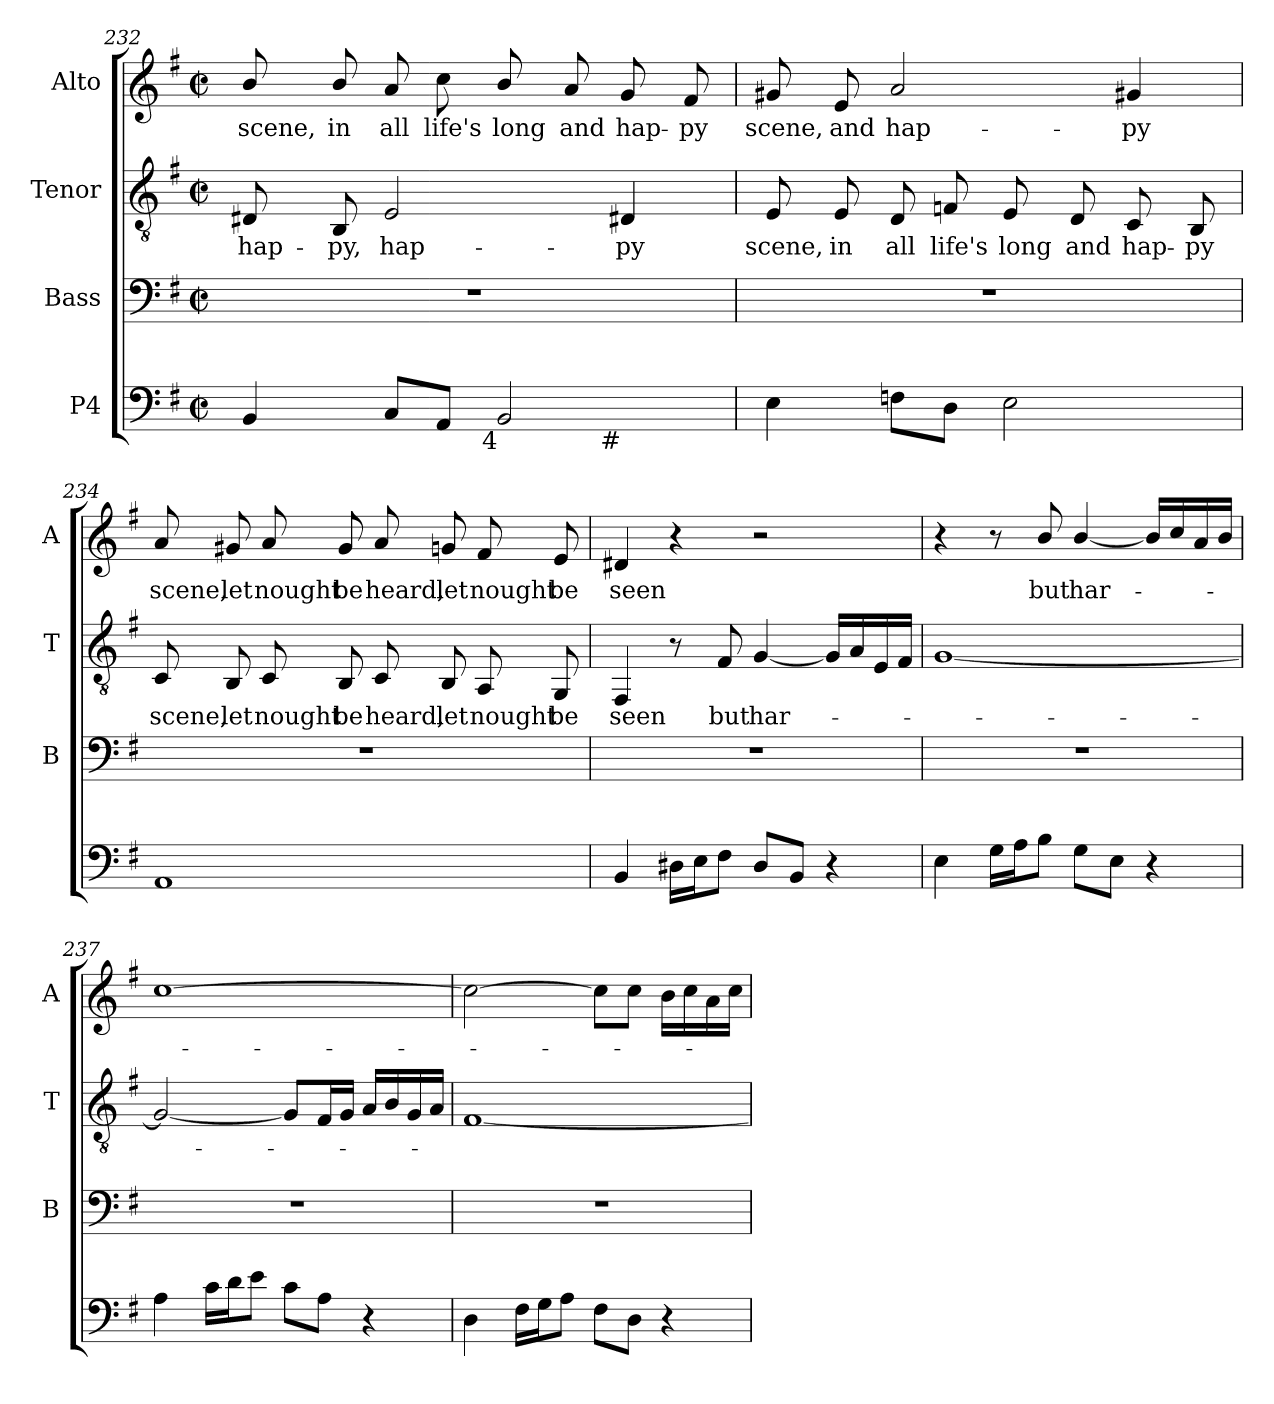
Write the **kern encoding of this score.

**kern	**kern	**kern	**text	**kern	**text
*part4	*part3	*part2	*part2	*part1	*part1
*staff4	*staff3	*staff2	*staff2	*staff1	*staff1
*I"P4	*I"Bass	*I"Tenor	*	*I"Alto	*
*	*I'B	*I'T	*	*I'A	*
!!LO:LB:g=z
*clefF4	*clefF4	*clefGv2	*	*clefG2	*
*k[f#]	*k[f#]	*k[f#]	*	*k[f#]	*
*e:	*e:	*e:	*	*e:	*
*M2/2	*M2/2	*M2/2	*	*M2/2	*
*met(c|)	*met(c|)	*met(c|)	*	*met(c|)	*
=232	=232	=232	=232	=232	=232
!	!	!	!LO:LY:b:color=#000000	!	!
!	!	!	!	!	!LO:LY:b:color=#000000
*^	*	*	*	*	*
4BBi/	2.ryy	1r	8D#Xi/	hap-	8bi/	scene,
!	!	!	!	!LO:LY:b:color=#000000	!	!
!	!	!	!	!	!	!LO:LY:b:color=#000000
.	.	.	8BBi/	-py,	8bi/	in
!	!	!	!	!LO:LY:b:color=#000000	!	!
!	!	!	!	!	!	!LO:LY:b:color=#000000
8Ci/L	.	.	2Ei/	hap-	8ai/	all
!	!	!	!	!	!	!LO:LY:b:color=#000000
8AAi/J	.	.	.	.	8cci\	life's
!LO:TX:b:rj:t=4	!	!	!	!	!	!
!	!	!	!	!	!	!LO:LY:b:color=#000000
2BBi/	.	.	.	.	8bi/	long
!	!	!	!	!	!	!LO:LY:b:color=#000000
.	.	.	.	.	8ai/	and
!	!	!	!	!LO:LY:b:color=#000000	!	!
!	!LO:TX:b:rj:t=#	!	!	!	!	!
!	!	!	!	!	!	!LO:LY:b:color=#000000
.	4ryy	.	4D#Xi/	-py	8gi/	hap-
!	!	!	!	!	!	!LO:LY:b:color=#000000
.	.	.	.	.	8f#i/	-py
*v	*v	*	*	*	*	*
=233	=233	=233	=233	=233	=233
*^	*	*	*	*	*
!	!	!	!	!LO:LY:b:color=#000000	!	!
*v	*v	*	*	*	*	*
*^	*	*	*	*	*
!	!	!	!	!	!	!LO:LY:b:color=#000000
*v	*v	*	*	*	*	*
4Ei\	1r	8Ei/	scene,	8g#Xi/	scene,
!	!	!	!LO:LY:b:color=#000000	!	!
!	!	!	!	!	!LO:LY:b:color=#000000
.	.	8Ei/	in	8ei/	and
!	!	!	!LO:LY:b:color=#000000	!	!
!	!	!	!	!	!LO:LY:b:color=#000000
8Fni\L	.	8Di/	all	2ai/	hap-
!	!	!	!LO:LY:b:color=#000000	!	!
8Di\J	.	8Fni/	life's	.	.
!	!	!	!LO:LY:b:color=#000000	!	!
2Ei\	.	8Ei/	long	.	.
!	!	!	!LO:LY:b:color=#000000	!	!
.	.	8Di/	and	.	.
!	!	!	!LO:LY:b:color=#000000	!	!
!	!	!	!	!	!LO:LY:b:color=#000000
.	.	8Ci/	hap-	4g#Xi/	-py
!	!	!	!LO:LY:b:color=#000000	!	!
.	.	8BBi/	-py	.	.
=234	=234	=234	=234	=234	=234
!	!	!	!LO:LY:b:color=#000000	!	!
!	!	!	!	!	!LO:LY:b:color=#000000
1AAi	1r	8Ci/	scene,	8ai/	scene,
!	!	!	!LO:LY:b:color=#000000	!	!
!	!	!	!	!	!LO:LY:b:color=#000000
.	.	8BBi/	let	8g#Xi/	let
!	!	!	!LO:LY:b:color=#000000	!	!
!	!	!	!	!	!LO:LY:b:color=#000000
.	.	8Ci/	nought	8ai/	nought
!	!	!	!LO:LY:b:color=#000000	!	!
!	!	!	!	!	!LO:LY:b:color=#000000
.	.	8BBi/	be	8g#i/	be
!	!	!	!LO:LY:b:color=#000000	!	!
!	!	!	!	!	!LO:LY:b:color=#000000
.	.	8Ci/	heard,	8ai/	heard,
!	!	!	!LO:LY:b:color=#000000	!	!
!	!	!	!	!	!LO:LY:b:color=#000000
.	.	8BBi/	let	8gni/	let
!	!	!	!LO:LY:b:color=#000000	!	!
!	!	!	!	!	!LO:LY:b:color=#000000
.	.	8AAi/	nought	8f#i/	nought
!	!	!	!LO:LY:b:color=#000000	!	!
!	!	!	!	!	!LO:LY:b:color=#000000
.	.	8GGi/	be	8ei/	be
!!LO:PB:g=z
=235	=235	=235	=235	=235	=235
!	!	!	!LO:LY:b:color=#000000	!	!
!	!	!	!	!	!LO:LY:b:color=#000000
4BBi/	1r	4FF#i/	seen	4d#Xi/	seen
16D#Xi\LL	.	8r	.	4r	.
16Ei\J	.	.	.	.	.
!	!	!	!LO:LY:b:color=#000000	!	!
8F#i\J	.	8F#i/	but	.	.
!	!	!	!LO:LY:b:color=#000000	!	!
8D#i/L	.	[<4Gi/	har-	2r	.
8BBi/J	.	.	.	.	.
4r	.	16Gi/LL]	.	.	.
.	.	16Ai/	.	.	.
.	.	16Ei/	.	.	.
.	.	16F#i/JJ	.	.	.
=236	=236	=236	=236	=236	=236
4Ei\	1r	[<1Gi	.	4r	.
16Gi\LL	.	.	.	8r	.
16Ai\J	.	.	.	.	.
!	!	!	!	!	!LO:LY:b:color=#000000
8Bi\J	.	.	.	8bi/	but
!	!	!	!	!	!LO:LY:b:color=#000000
8Gi\L	.	.	.	[<4bi/	har-
8Ei\J	.	.	.	.	.
4r	.	.	.	16bi/LL]	.
.	.	.	.	16cci/	.
.	.	.	.	16ai/	.
.	.	.	.	16bi/JJ	.
=237	=237	=237	=237	=237	=237
4Ai\	1r	2Gi/_<	.	[>1cci	.
16ci\LL	.	.	.	.	.
16di\J	.	.	.	.	.
8ei\J	.	.	.	.	.
8ci\L	.	8Gi/L]	.	.	.
8Ai\J	.	16F#i/L	.	.	.
.	.	16Gi/JJ	.	.	.
4r	.	16Ai/LL	.	.	.
.	.	16Bi/	.	.	.
.	.	16Gi/	.	.	.
.	.	16Ai/JJ	.	.	.
=238	=238	=238	=238	=238	=238
4Di\	1r	[<1F#i	.	2cci\_>	.
16F#i\LL	.	.	.	.	.
16Gi\J	.	.	.	.	.
8Ai\J	.	.	.	.	.
8F#i\L	.	.	.	8cci\L]	.
8Di\J	.	.	.	8cci\J	.
4r	.	.	.	16bi\LL	.
.	.	.	.	16cci\	.
.	.	.	.	16ai\	.
.	.	.	.	16cci\JJ	.
=	=	=	=	=	=
*-	*-	*-	*-	*-	*-
